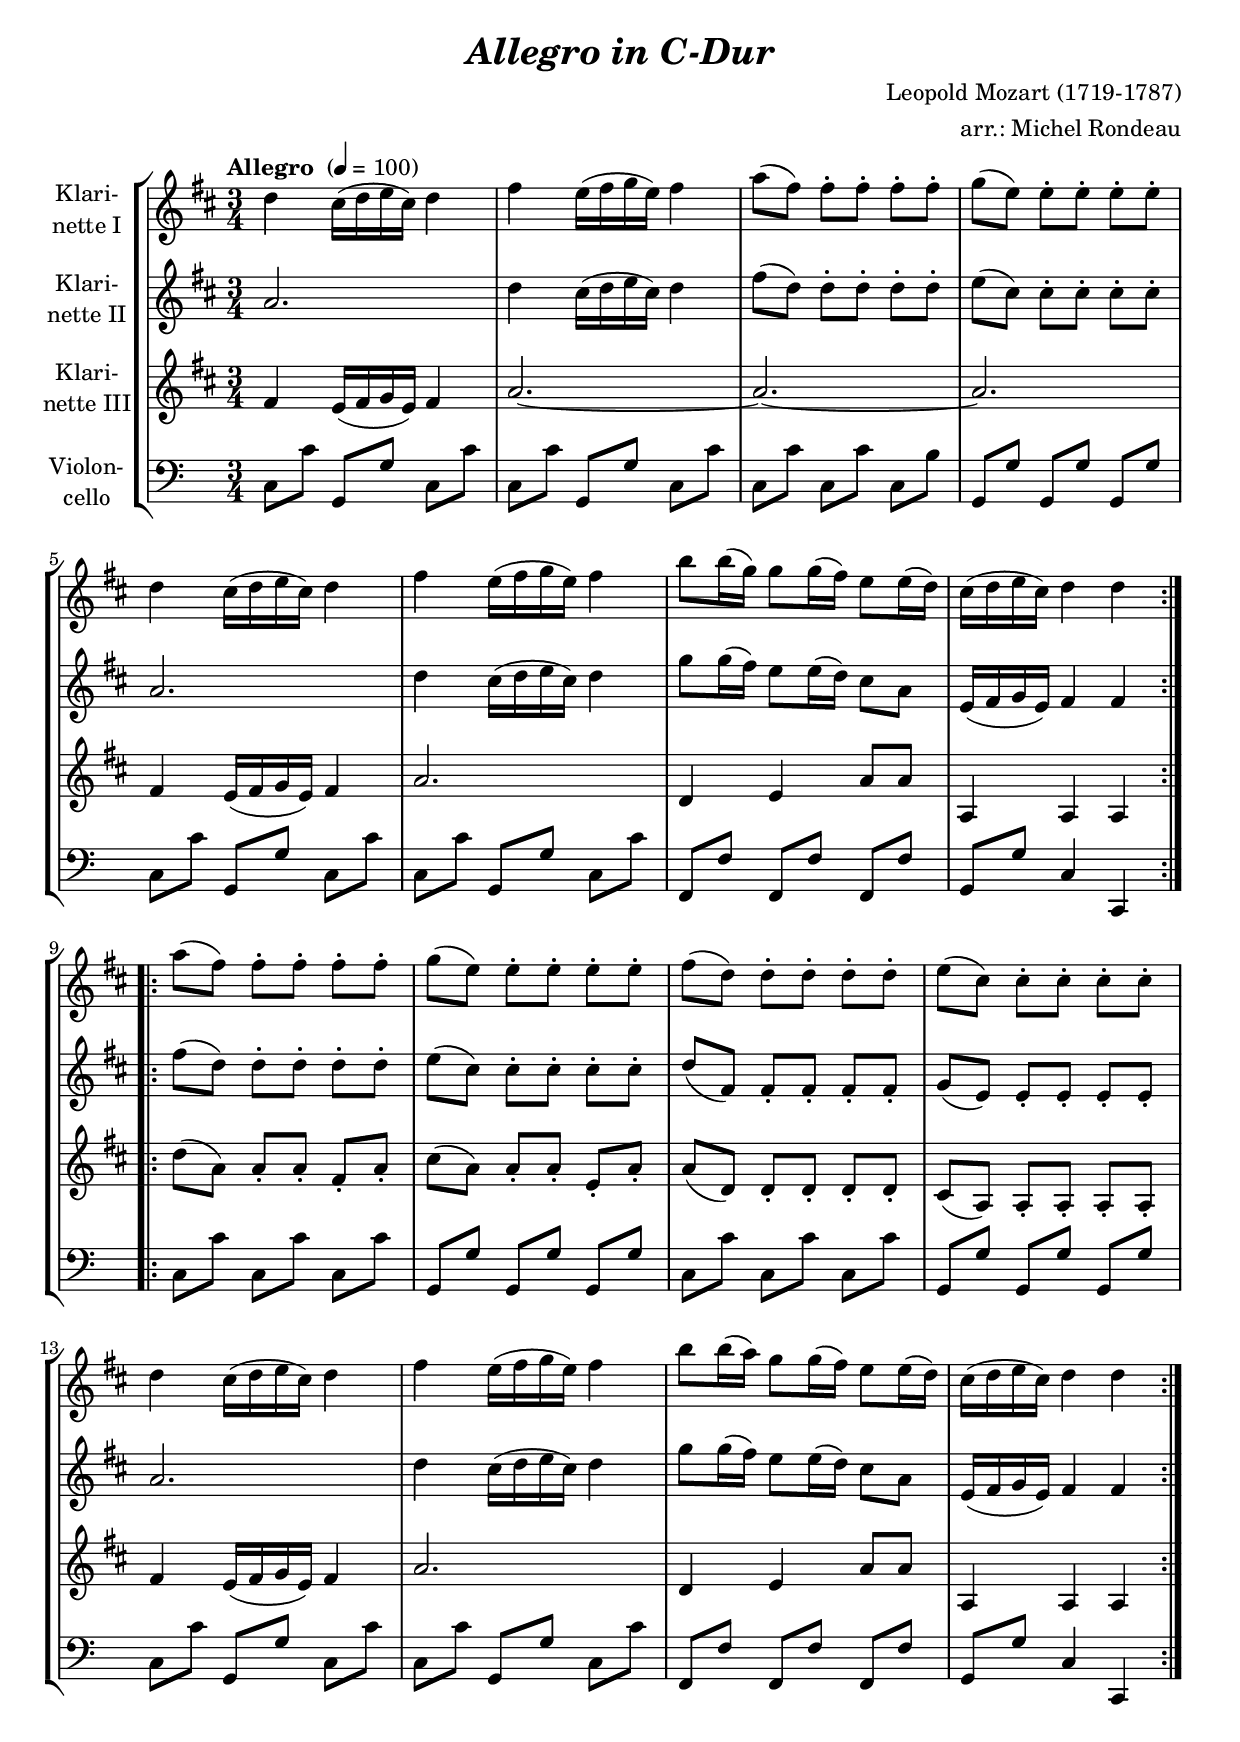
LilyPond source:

\version "2.18.2"
\include "deutsch.ly"
  
#(set-global-staff-size 20)

\header {
  title     = \markup \bold \italic "Allegro in C-Dur"
  composer  = "Leopold Mozart (1719-1787)"
  arranger  = "arr.: Michel Rondeau"
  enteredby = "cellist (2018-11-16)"
%  piece     = ""
}

voiceconsts = {
  \key c \major
  \time 3/4
  \clef "treble"
%  \numericTimeSignature
  \compressFullBarRests
  % Set default beaming for all staves
  \set Timing.beamExceptions = #'()
  \set Timing.baseMoment     = #(ly:make-moment 1 4)
  \set Timing.beatStructure  = #'(1 1 1)
  \tempo "Allegro " 4=100
}

micl = "clarinet"
mifl = "flute"
miob = "oboe"
mifh = "french horn"
misx = "tenor sax"
mist = "string ensemble 1"
miba = "cello"

va = \relative c'' {
  \voiceconsts

  \repeat volta 2 {
    c4 h16( c d h) c4
    e d16( e f d) e4
    g8( e) e-. e-. e-. e-.
    f( d) d-. d-. d-. d-.
    c4 h16( c d h) c4
    e d16( e f d) e4

    a8 a16( f) f8 f16( e) d8 d16( c)
    h( c d h) c4 c
  }

  \repeat volta 2 {
    g'8( e) e-. e-. e-. e-.
    f( d) d-. d-. d-. d-.
    e( c) c-. c-. c-. c-.
    d( h) h-. h-. h-. h-.

    c4 h16( c d h) c4
    e d16( e f d) e4
    a8 a16( g) f8 f16( e) d8 d16( c)
    h( c d h) c4 c
  }
}  

vb = \relative c'' {
  \voiceconsts

  \repeat volta 2 {
    g2.
    c4 h16( c d h) c4
    e8( c) c-. c-. c-. c-.
    d( h) h-. h-. h-. h-.
    g2.
    c4 h16( c d h) c4

    f8 f16( e) d8 d16( c) h8 g
    d16( e f d) e4 e
  }

  \repeat volta 2 {
    e'8( c) c-. c-. c-. c-.
    d( h) h-. h-. h-. h-.
    c( e,) e-. e-. e-. e-.
    f( d) d-. d-. d-. d-.

    g2.
    c4 h16( c d h) c4
    f8 f16( e) d8 d16( c) h8 g
    d16( e f d) e4 e
  }
}  

vc = \relative c' {
  \voiceconsts
  
  \repeat volta 2 {
    e4 d16( e f d) e4
    g2.~
    g~
    g
    e4 d16( e f d) e4
    g2.

    c,4 d g8 g
    g,4 g g
  }

  \repeat volta 2 {
    c'8( g) g-. g-. e-. g-.
    h( g) g-. g-. d-. g-.
    g( c,) c-. c-. c-. c-.

    h( g) g-. g-. g-. g-.
    e'4 d16( e f d) e4
    g2.
    c,4 d g8 g
    g,4 g g
  }
}  

vd = \relative c {
  \voiceconsts
  \clef "bass"
  
  \repeat volta 2 {
    c8 c' g, g' c, c'
    c, c' g, g' c, c'
    c, c' c, c' c, h'
    g, g' g, g' g, g'
    c, c' g, g' c, c'
    c, c' g, g' c, c'

    f,, f' f, f' f, f'
    g, g' c,4 c,
  }

  \repeat volta 2 {
    c'8 c' c, c' c, c'
    g, g' g, g' g, g'
    c, c' c, c' c, c'
    g, g' g, g' g, g'

    c, c' g, g' c, c'
    c, c' g, g' c, c'
    f,, f' f, f' f, f'
    g, g' c,4 c,
  }
}  


music = \new StaffGroup <<
      \new Staff {
	\set Staff.midiInstrument = \micl
	\set Staff.instrumentName = \markup \center-column { "Klari-" "nette I" }
	\transpose c d { \va }
      }

      \new Staff {
	\set Staff.midiInstrument = \micl
	\set Staff.instrumentName = \markup \center-column { "Klari-" "nette II" }
	\transpose c d { \vb }
      }

      \new Staff {
	\set Staff.midiInstrument = \micl
	\set Staff.instrumentName = \markup \center-column { "Klari-" "nette III" }
	\transpose c d { \vc }
      }

      \new Staff {
	\set Staff.midiInstrument = \miba
	\set Staff.instrumentName = \markup \center-column { "Violon-" "cello" }
	\transpose c c { \vd }
      }
>>

\book {
  \score {
    \music
    \layout {}
  }

  \score {
    \unfoldRepeats \music

    \midi {
      \context {
        \Score
      }
    }
  }
}
